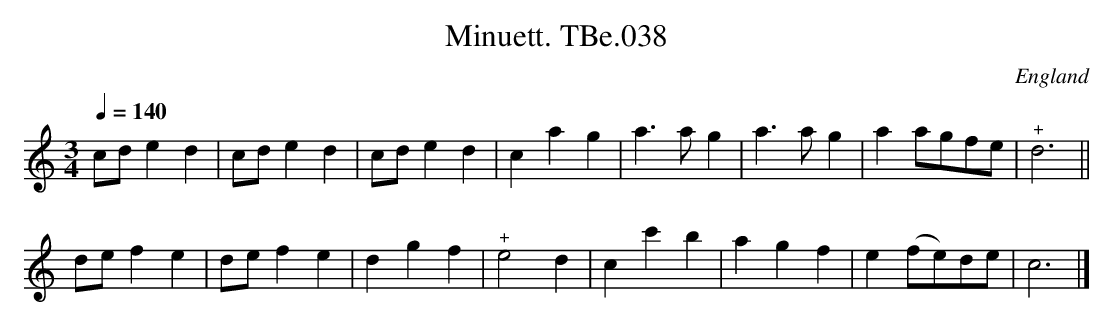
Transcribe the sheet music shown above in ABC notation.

X:1
T:Minuett. TBe.038
M:3/4
L:1/4
Q:1/4=140
O:England
K:C major
c/d/ ed | c/d/ ed | c/d/ ed | cag | a>ag |\
a>ag | a a/g/f/e/ |  "^+"d3 ||!
d/e/fe | d/e/fe | dgf |  "^+"e2d | cc'b |\
agf | e (f/e/)d/e/ | c3 |]
